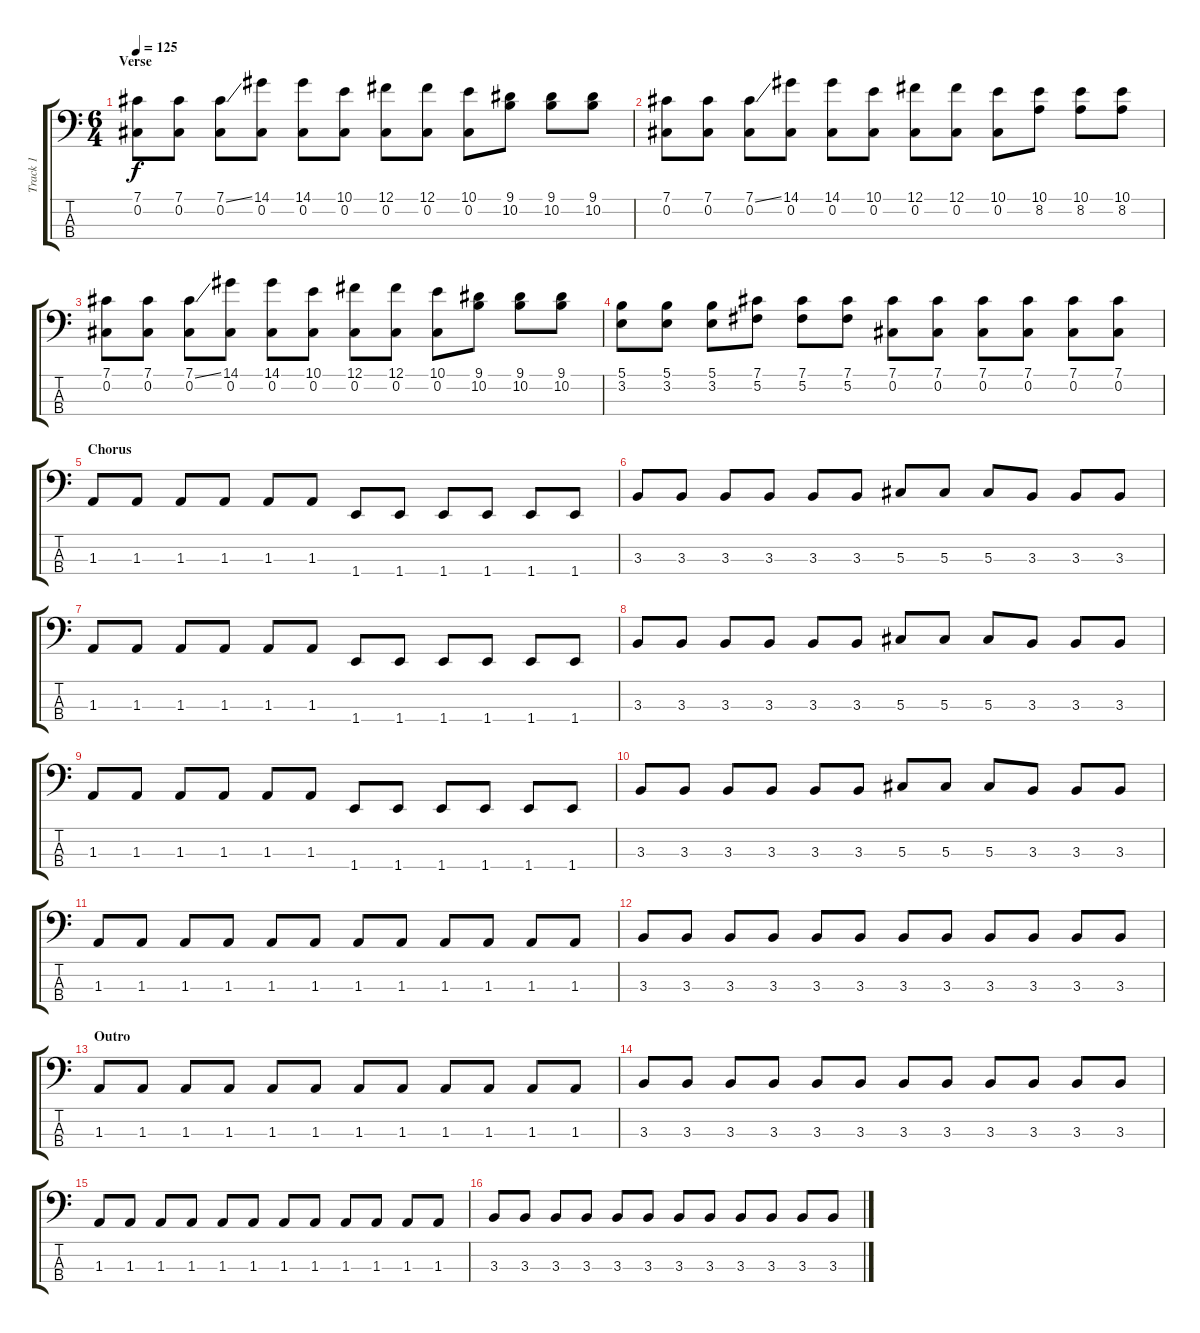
\track ("Track 1" "Track 1") {instrument electricbasspick}
\staff {score tabs}
\tuning (Gb2 Db2 Ab1 Eb1) {hide}
\ts (6 4)
\section ("" "Verse")
\tempo 125
\clef f4
\ks c
(7.1 0.2).8{dy f} (7.1 0.2).8 (7.1{ss} 0.2).8 (14.1 0.2).8 (14.1 0.2).8 (10.1 0.2).8 (12.1 0.2).8 (12.1 0.2).8 (10.1 0.2).8 (9.1 10.2).8 (9.1 10.2).8 (9.1 10.2).8 |
(7.1 0.2).8 (7.1 0.2).8 (7.1{ss} 0.2).8 (14.1 0.2).8 (14.1 0.2).8 (10.1 0.2).8 (12.1 0.2).8 (12.1 0.2).8 (10.1 0.2).8 (10.1 8.2).8 (10.1 8.2).8 (10.1 8.2).8 |
(7.1 0.2).8 (7.1 0.2).8 (7.1{ss} 0.2).8 (14.1 0.2).8 (14.1 0.2).8 (10.1 0.2).8 (12.1 0.2).8 (12.1 0.2).8 (10.1 0.2).8 (9.1 10.2).8 (9.1 10.2).8 (9.1 10.2).8 |
(5.1 3.2).8 (5.1 3.2).8 (5.1 3.2).8 (7.1 5.2).8 (7.1 5.2).8 (7.1 5.2).8 (7.1 0.2).8 (7.1 0.2).8 (7.1 0.2).8 (7.1 0.2).8 (7.1 0.2).8 (7.1 0.2).8 |
\section ("" "Chorus")
1.3.8 1.3.8 1.3.8 1.3.8 1.3.8 1.3.8 1.4.8 1.4.8 1.4.8 1.4.8 1.4.8 1.4.8 |
3.3.8 3.3.8 3.3.8 3.3.8 3.3.8 3.3.8 5.3.8 5.3.8 5.3.8 3.3.8 3.3.8 3.3.8 |
1.3.8 1.3.8 1.3.8 1.3.8 1.3.8 1.3.8 1.4.8 1.4.8 1.4.8 1.4.8 1.4.8 1.4.8 |
3.3.8 3.3.8 3.3.8 3.3.8 3.3.8 3.3.8 5.3.8 5.3.8 5.3.8 3.3.8 3.3.8 3.3.8 |
1.3.8 1.3.8 1.3.8 1.3.8 1.3.8 1.3.8 1.4.8 1.4.8 1.4.8 1.4.8 1.4.8 1.4.8 |
3.3.8 3.3.8 3.3.8 3.3.8 3.3.8 3.3.8 5.3.8 5.3.8 5.3.8 3.3.8 3.3.8 3.3.8 |
1.3.8 1.3.8 1.3.8 1.3.8 1.3.8 1.3.8 1.3.8 1.3.8 1.3.8 1.3.8 1.3.8 1.3.8 |
3.3.8 3.3.8 3.3.8 3.3.8 3.3.8 3.3.8 3.3.8 3.3.8 3.3.8 3.3.8 3.3.8 3.3.8 |
\section ("" "Outro")
1.3.8 1.3.8 1.3.8 1.3.8 1.3.8 1.3.8 1.3.8 1.3.8 1.3.8 1.3.8 1.3.8 1.3.8 |
3.3.8 3.3.8 3.3.8 3.3.8 3.3.8 3.3.8 3.3.8 3.3.8 3.3.8 3.3.8 3.3.8 3.3.8 |
1.3.8 1.3.8 1.3.8 1.3.8 1.3.8 1.3.8 1.3.8 1.3.8 1.3.8 1.3.8 1.3.8 1.3.8 |
3.3.8 3.3.8 3.3.8 3.3.8 3.3.8 3.3.8 3.3.8 3.3.8 3.3.8 3.3.8 3.3.8 3.3.8
